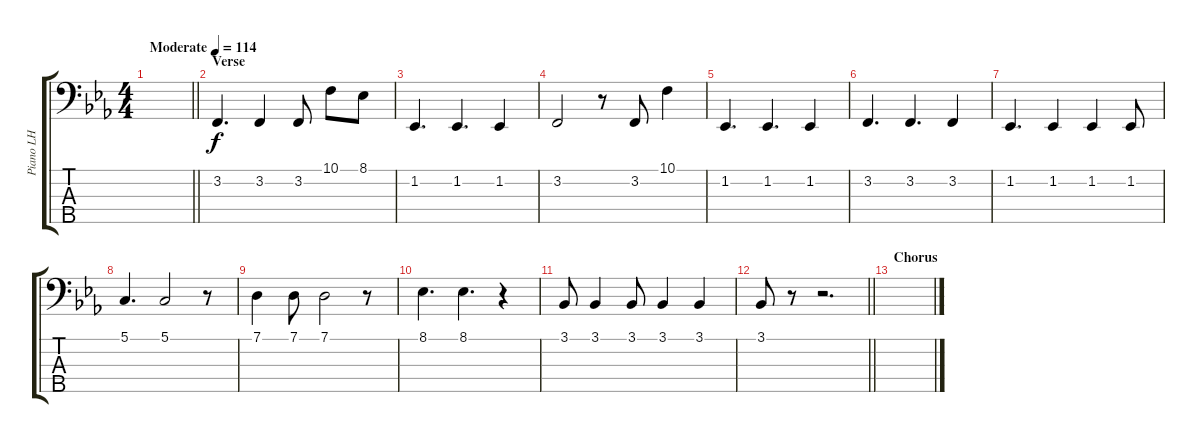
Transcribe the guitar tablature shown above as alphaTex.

\track ("Piano LH" "Piano LH") {instrument acousticgrandpiano}
\staff {score tabs}
\tuning (G2 D2 A1 E1 B0) {hide}
\ts (4 4)
\tempo (114 "Moderate")
\clef f4
\barLineRight lightlight
\ks eb
|
\section ("" "Verse")
3.2.4{d} 3.2.4 3.2.8 10.1.8 8.1.8 |
1.2.4{d} 1.2.4{d} 1.2.4 |
3.2.2 r.8 3.2.8 10.1.4 |
1.2.4{d} 1.2.4{d} 1.2.4 |
3.2.4{d} 3.2.4{d} 3.2.4 |
1.2.4{d} 1.2.4 1.2.4 1.2.8 |
5.1.4{d} 5.1.2 r.8 |
7.1.4 7.1.8 7.1.2 r.8 |
8.1.4{d} 8.1.4{d} r.4 |
3.1.8 3.1.4 3.1.8 3.1.4 3.1.4 |
\barLineRight lightlight
3.1.8 r.8 r.2{d} |
\section ("" "Chorus")
